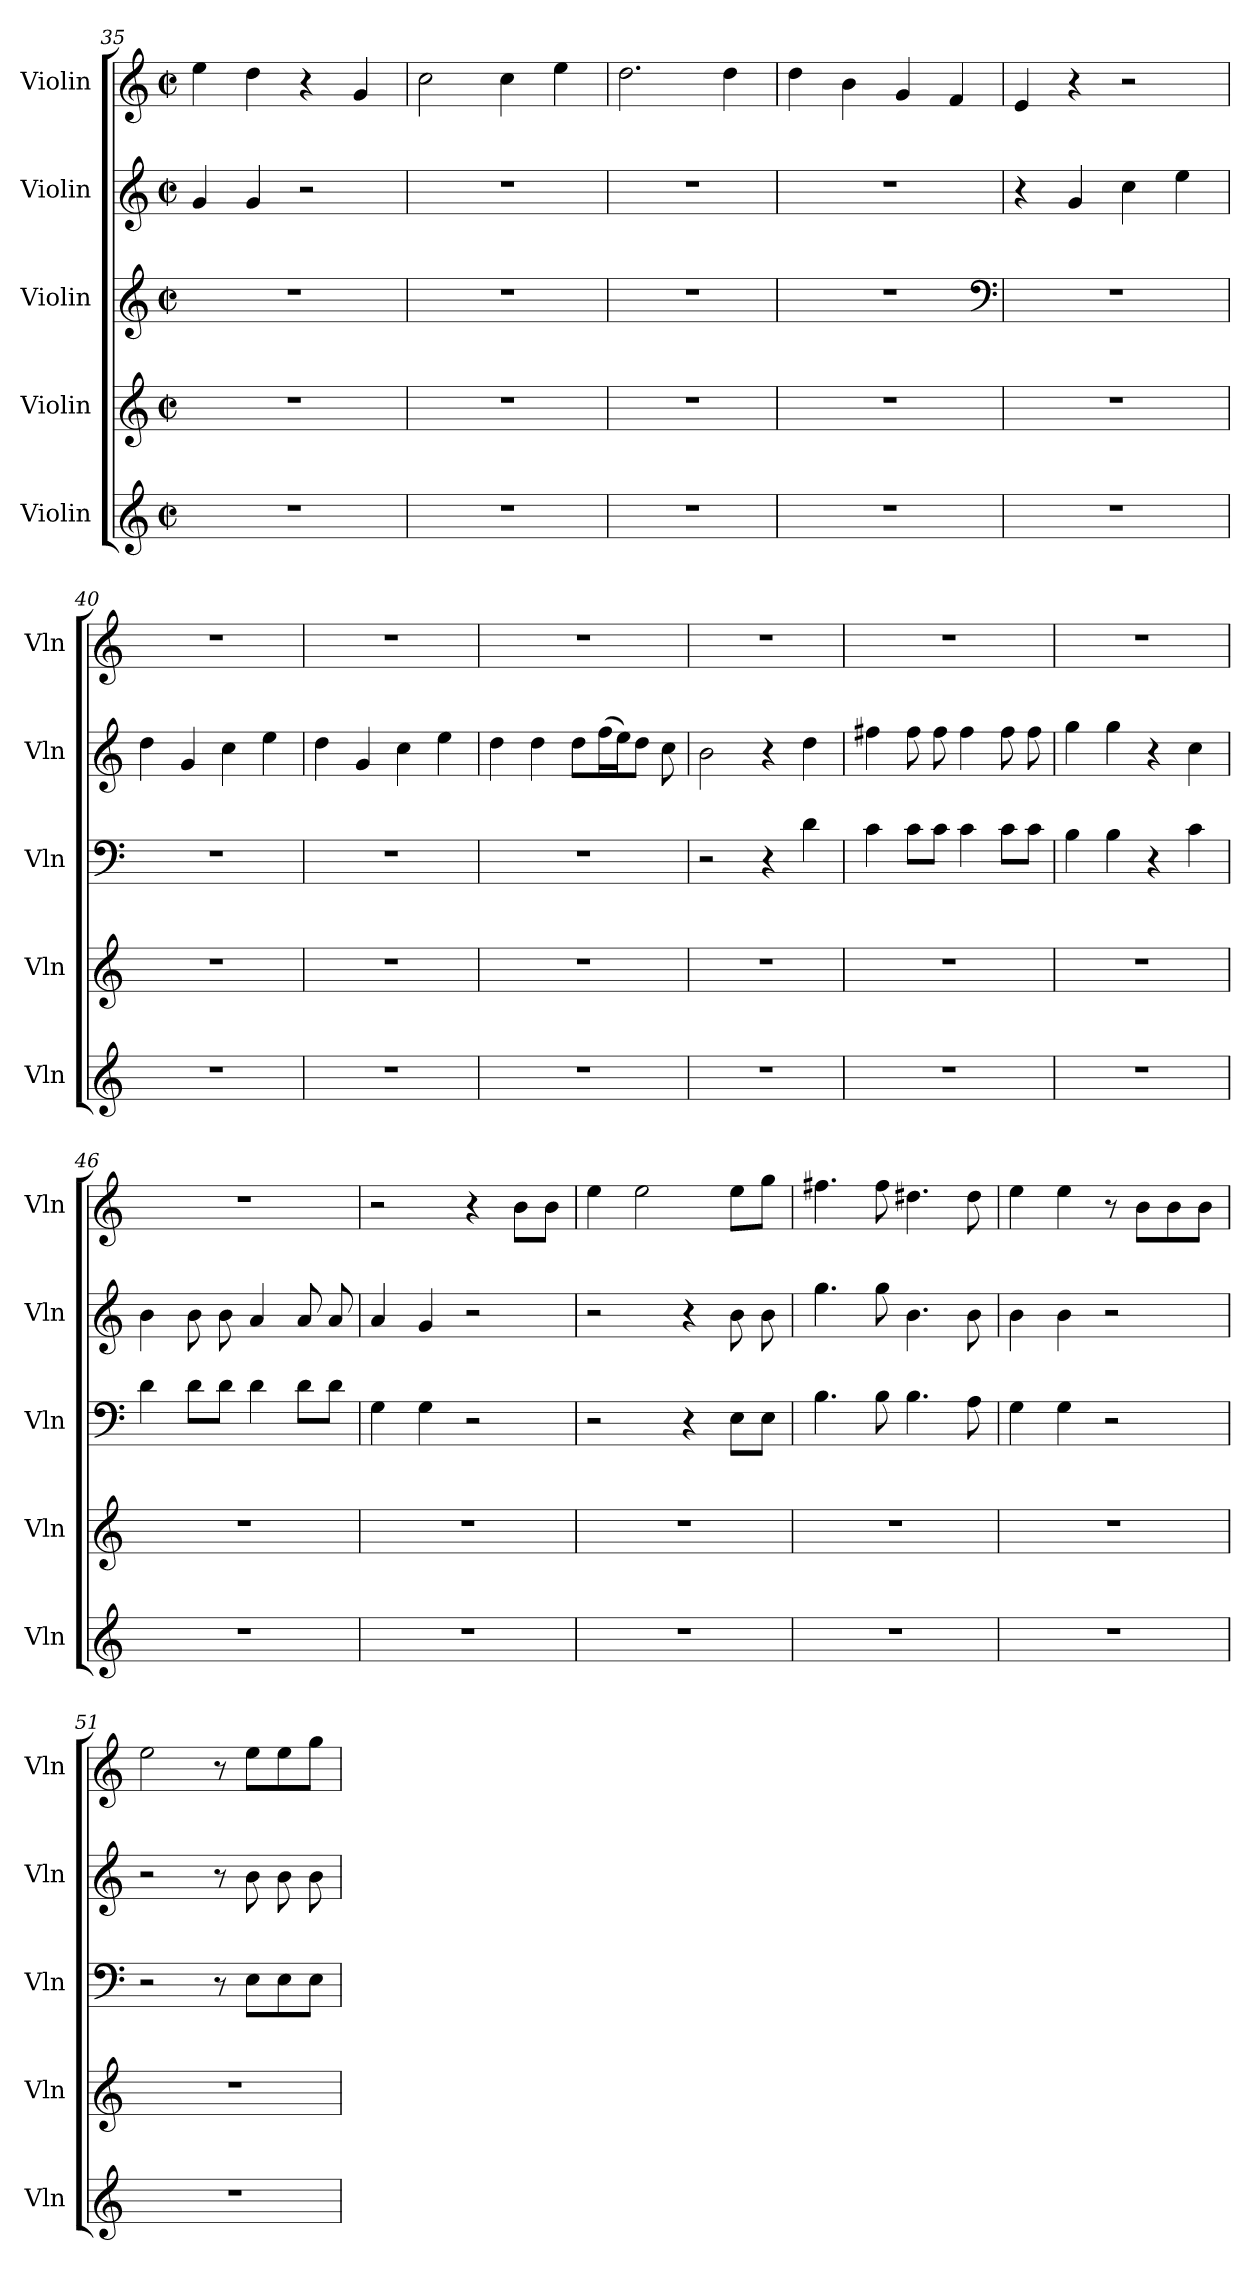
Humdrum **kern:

**kern	**kern	**kern	**kern	**kern
*part5	*part4	*part3	*part2	*part1
*staff5	*staff4	*staff3	*staff2	*staff1
*I"Violin	*I"Violin	*I"Violin	*I"Violin	*I"Violin
*I'Vln	*I'Vln	*I'Vln	*I'Vln	*I'Vln
*clefG2	*clefG2	*clefG2	*clefG2	*clefG2
*k[]	*k[]	*k[]	*k[]	*k[]
*M2/2	*M2/2	*M2/2	*M2/2	*M2/2
*met(c|)	*met(c|)	*met(c|)	*met(c|)	*met(c|)
=35	=35	=35	=35	=35
1r	1r	1r	4g/	4ee\
.	.	.	4g/	4dd\
.	.	.	2r	4r
.	.	.	.	4g/
=36	=36	=36	=36	=36
1r	1r	1r	1r	2cc\
.	.	.	.	4cc\
.	.	.	.	4ee\
=37	=37	=37	=37	=37
1r	1r	1r	1r	2.dd\
.	.	.	.	4dd\
=38	=38	=38	=38	=38
1r	1r	1r	1r	4dd\
.	.	.	.	4b\
.	.	.	.	4g/
.	.	.	.	4f/
*	*	*clefF4	*	*
!!LO:PB:g=z
=39	=39	=39	=39	=39
1r	1r	1r	4r	4e/
.	.	.	4g/	4r
.	.	.	4cc\	2r
.	.	.	4ee\	.
=40	=40	=40	=40	=40
1r	1r	1r	4dd\	1r
.	.	.	4g/	.
.	.	.	4cc\	.
.	.	.	4ee\	.
=41	=41	=41	=41	=41
1r	1r	1r	4dd\	1r
.	.	.	4g/	.
.	.	.	4cc\	.
.	.	.	4ee\	.
=42	=42	=42	=42	=42
1r	1r	1r	4dd\	1r
.	.	.	4dd\	.
.	.	.	8dd\L	.
.	.	.	(>16ff\L	.
.	.	.	16ee\J)	.
.	.	.	8dd\J	.
.	.	.	8cc\	.
=43	=43	=43	=43	=43
1r	1r	2r	2b\	1r
.	.	4r	4r	.
.	.	4d\	4dd\	.
!!LO:LB:g=z
=44	=44	=44	=44	=44
1r	1r	4c\	4ff#X\	1r
.	.	8c\L	8ff#\	.
.	.	8c\J	8ff#\	.
.	.	4c\	4ff#\	.
.	.	8c\L	8ff#\	.
.	.	8c\J	8ff#\	.
=45	=45	=45	=45	=45
1r	1r	4B\	4gg\	1r
.	.	4B\	4gg\	.
.	.	4r	4r	.
.	.	4c\	4cc\	.
=46	=46	=46	=46	=46
1r	1r	4d\	4b\	1r
.	.	8d\L	8b\	.
.	.	8d\J	8b\	.
.	.	4d\	4a/	.
.	.	8d\L	8a/	.
.	.	8d\J	8a/	.
=47	=47	=47	=47	=47
1r	1r	4G\	4a/	2r
.	.	4G\	4g/	.
.	.	2r	2r	4r
.	.	.	.	8b\L
.	.	.	.	8b\J
=48	=48	=48	=48	=48
1r	1r	2r	2r	4ee\
.	.	.	.	2ee\
.	.	4r	4r	.
.	.	8E\L	8b\	8ee\L
.	.	8E\J	8b\	8gg\J
=49	=49	=49	=49	=49
1r	1r	4.B\	4.gg\	4.ff#X\
.	.	8B\	8gg\	8ff#\
.	.	4.B\	4.b\	4.dd#X\
.	.	8A\	8b\	8dd#\
!!LO:PB:g=z
=50	=50	=50	=50	=50
1r	1r	4G\	4b\	4ee\
.	.	4G\	4b\	4ee\
.	.	2r	2r	8r
.	.	.	.	8b\L
.	.	.	.	8b\
.	.	.	.	8b\J
=51	=51	=51	=51	=51
1r	1r	2r	2r	2ee\
.	.	8r	8r	8r
.	.	8E\L	8b\	8ee\L
.	.	8E\	8b\	8ee\
.	.	8E\J	8b\	8gg\J
=	=	=	=	=
*-	*-	*-	*-	*-
